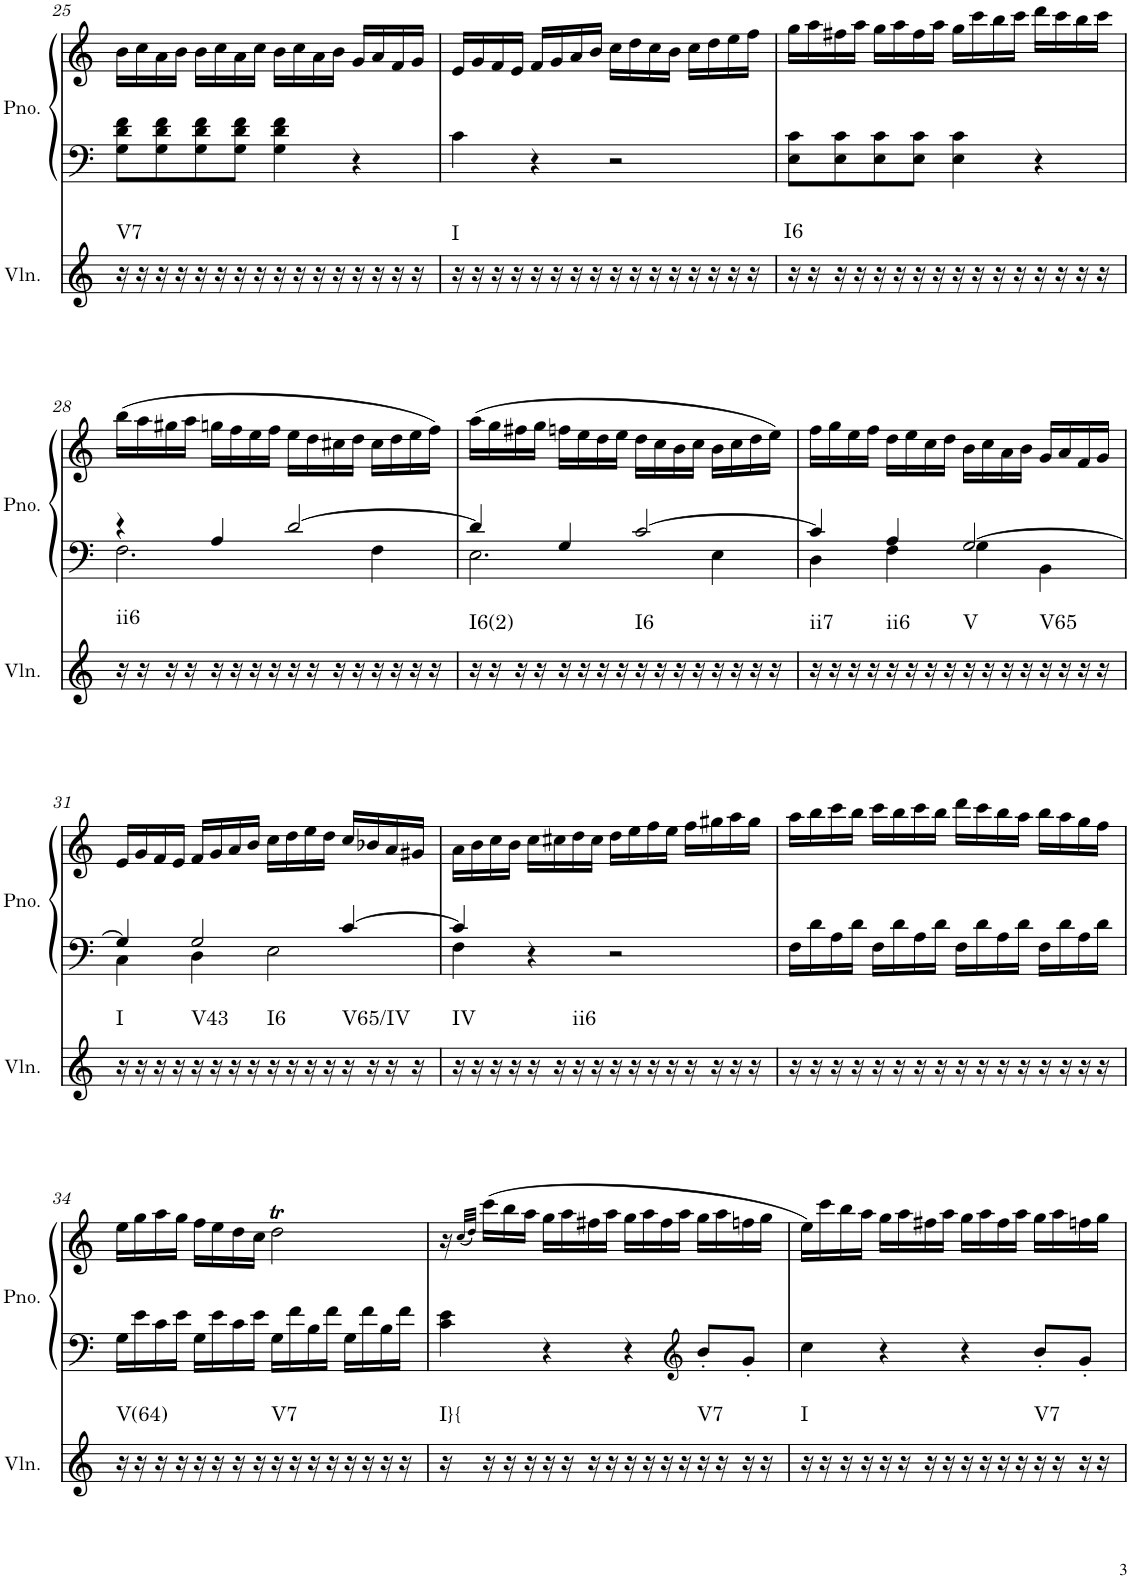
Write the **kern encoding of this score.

**kern	**harte	**kern	**kern
*part2	*part2	*part1	*part1
*staff3	*	*staff2	*staff1
*I"Violin	*	*I"Piano	*
*I'Vln.	*	*I'Pno.	*
!!LO:PB:g=z
*clefG2	*	*clefF4	*clefG2
*k[]	*	*k[]	*k[]
*M4/4	*	*M4/4	*M4/4
*met(c)	*	*met(c)	*met(c)
=25	=25	=25	=25
!	!LO:H:kt=V7	!	!
16r	N	8G\ 8d\ 8f\L	16b\LL
16r	.	.	16cc\
16r	.	8G\ 8d\ 8f\	16a\
16r	.	.	16b\JJ
16r	.	8G\ 8d\ 8f\	16b\LL
16r	.	.	16cc\
16r	.	8G\ 8d\ 8f\J	16a\
16r	.	.	16cc\JJ
16r	.	4G\ 4d\ 4f\	16b\LL
16r	.	.	16cc\
16r	.	.	16a\
16r	.	.	16b\JJ
16r	.	4r	16g/LL
16r	.	.	16a/
16r	.	.	16f/
16r	.	.	16g/JJ
=26	=26	=26	=26
!	!LO:H:kt=I	!	!
16r	N	4c\	16e/LL
16r	.	.	16g/
16r	.	.	16f/
16r	.	.	16e/JJ
16r	.	4r	16f/LL
16r	.	.	16g/
16r	.	.	16a/
16r	.	.	16b/JJ
16r	.	2r	16cc\LL
16r	.	.	16dd\
16r	.	.	16cc\
16r	.	.	16b\JJ
16r	.	.	16cc\LL
16r	.	.	16dd\
16r	.	.	16ee\
16r	.	.	16ff\JJ
=27	=27	=27	=27
!	!LO:H:kt=I6	!	!
16r	N	8E\ 8c\L	16gg\LL
16r	.	.	16aa\
16r	.	8E\ 8c\	16ff#X\
16r	.	.	16aa\JJ
16r	.	8E\ 8c\	16gg\LL
16r	.	.	16aa\
16r	.	8E\ 8c\J	16ff#\
16r	.	.	16aa\JJ
16r	.	4E\ 4c\	16gg\LL
16r	.	.	16ccc\
16r	.	.	16bb\
16r	.	.	16ccc\JJ
16r	.	4r	16ddd\LL
16r	.	.	16ccc\
16r	.	.	16bb\
16r	.	.	16ccc\JJ
!!LO:LB:g=z
=28	=28	=28	=28
*	*	*^	*
!	!LO:H:kt=ii6	!	!	!
16r	N	4r	2.F\	(16bb\LL
16r	.	.	.	16aa\
16r	.	.	.	16gg#X\
16r	.	.	.	16aa\JJ
16r	.	4A/	.	16ggn\LL
16r	.	.	.	16ff\
16r	.	.	.	16ee\
16r	.	.	.	16ff\JJ
16r	.	[2d/	.	16ee\LL
16r	.	.	.	16dd\
16r	.	.	.	16cc#X\
16r	.	.	.	16dd\JJ
16r	.	.	4F\	16cc#\LL
16r	.	.	.	16dd\
16r	.	.	.	16ee\
16r	.	.	.	16ff\JJ)
=29	=29	=29	=29	=29
!	!LO:H:kt=I6(2)	!	!	!
16r	N	4d/]	2.E\	(16aa\LL
16r	.	.	.	16gg\
16r	.	.	.	16ff#X\
16r	.	.	.	16gg\JJ
16r	.	4G/	.	16ffn\LL
16r	.	.	.	16ee\
16r	.	.	.	16dd\
16r	.	.	.	16ee\JJ
!	!LO:H:kt=I6	!	!	!
16r	N	[2c/	.	16dd\LL
16r	.	.	.	16cc\
16r	.	.	.	16b\
16r	.	.	.	16cc\JJ
16r	.	.	4E\	16b\LL
16r	.	.	.	16cc\
16r	.	.	.	16dd\
16r	.	.	.	16ee\JJ)
=30	=30	=30	=30	=30
!	!LO:H:kt=ii7	!	!	!
16r	N	4c/]	4D\	16ff\LL
16r	.	.	.	16gg\
16r	.	.	.	16ee\
16r	.	.	.	16ff\JJ
!	!LO:H:kt=ii6	!	!	!
16r	N	4A/	4F\	16dd\LL
16r	.	.	.	16ee\
16r	.	.	.	16cc\
16r	.	.	.	16dd\JJ
!	!LO:H:kt=V	!	!	!
16r	N	[2G/	4G\	16b\LL
16r	.	.	.	16cc\
16r	.	.	.	16a\
16r	.	.	.	16b\JJ
!	!LO:H:kt=V65	!	!	!
16r	N	.	4BB\	16g/LL
16r	.	.	.	16a/
16r	.	.	.	16f/
16r	.	.	.	16g/JJ
!!LO:LB:g=z
=31	=31	=31	=31	=31
!	!LO:H:kt=I	!	!	!
16r	N	4G/]	4C\	16e/LL
16r	.	.	.	16g/
16r	.	.	.	16f/
16r	.	.	.	16e/JJ
!	!LO:H:kt=V43	!	!	!
16r	N	2G/	4D\	16f/LL
16r	.	.	.	16g/
16r	.	.	.	16a/
16r	.	.	.	16b/JJ
!	!LO:H:kt=I6	!	!	!
16r	N	.	2E\	16cc\LL
16r	.	.	.	16dd\
16r	.	.	.	16ee\
16r	.	.	.	16dd\JJ
!	!LO:H:kt=V65/IV	!	!	!
16r	N	[4c/	.	16cc/LL
16r	.	.	.	16b-X/
16r	.	.	.	16a/
16r	.	.	.	16g#X/JJ
=32	=32	=32	=32	=32
!	!LO:H:kt=IV	!	!	!
16r	N	4c/]	4F\	16a\LL
16r	.	.	.	16b\
16r	.	.	.	16cc\
16r	.	.	.	16b\JJ
16r	.	4r	4ryy	16cc\LL
16r	.	.	.	16cc#X\
!	!LO:H:kt=ii6	!	!	!
16r	N	.	.	16dd\
16r	.	.	.	16cc#\JJ
16r	.	2r	2ryy	16dd\LL
16r	.	.	.	16ee\
16r	.	.	.	16ff\
16r	.	.	.	16ee\JJ
16r	.	.	.	16ff\LL
16r	.	.	.	16gg#X\
16r	.	.	.	16aa\
16r	.	.	.	16gg#\JJ
*	*	*v	*v	*
=33	=33	=33	=33
16r	.	16F\LL	16aa\LL
16r	.	16d\	16bb\
16r	.	16A\	16ccc\
16r	.	16d\JJ	16bb\JJ
16r	.	16F\LL	16ccc\LL
16r	.	16d\	16bb\
16r	.	16A\	16ccc\
16r	.	16d\JJ	16bb\JJ
16r	.	16F\LL	16ddd\LL
16r	.	16d\	16ccc\
16r	.	16A\	16bb\
16r	.	16d\JJ	16aa\JJ
16r	.	16F\LL	16bb\LL
16r	.	16d\	16aa\
16r	.	16A\	16gg\
16r	.	16d\JJ	16ff\JJ
!!LO:LB:g=z
=34	=34	=34	=34
!	!LO:H:kt=V(64)	!	!
16r	N	16G\LL	16ee\LL
16r	.	16e\	16gg\
16r	.	16c\	16aa\
16r	.	16e\JJ	16gg\JJ
16r	.	16G\LL	16ff\LL
16r	.	16e\	16ee\
16r	.	16c\	16dd\
16r	.	16e\JJ	16cc\JJ
!	!LO:H:kt=V7	!	!
16r	N	16G\LL	2ddT\
16r	.	16f\	.
16r	.	16B\	.
16r	.	16f\JJ	.
16r	.	16G\LL	.
16r	.	16f\	.
16r	.	16B\	.
16r	.	16f\JJ	.
=35	=35	=35	=35
!	!LO:H:kt=I}{	!	!
16r	N	4c\ 4e\	16r
.	.	.	(32qcc/LLL
.	.	.	32qdd/JJJ)
16r	.	.	(16ccc\LL
16r	.	.	16bb\
16r	.	.	16aa\JJ
16r	.	4r	16gg\LL
16r	.	.	16aa\
16r	.	.	16ff#X\
16r	.	.	16aa\JJ
16r	.	4r	16gg\LL
16r	.	.	16aa\
16r	.	.	16ff#\
16r	.	.	16aa\JJ
*	*	*clefG2	*
!	!LO:H:kt=V7	!	!
16r	N	8b'/L	16gg\LL
16r	.	.	16aa\
16r	.	8g'/J	16ffn\
16r	.	.	16gg\JJ
=36	=36	=36	=36
!	!LO:H:kt=I	!	!
16r	N	4cc\	16ee\LL)
16r	.	.	16ccc\
16r	.	.	16bb\
16r	.	.	16aa\JJ
16r	.	4r	16gg\LL
16r	.	.	16aa\
16r	.	.	16ff#X\
16r	.	.	16aa\JJ
16r	.	4r	16gg\LL
16r	.	.	16aa\
16r	.	.	16ff#\
16r	.	.	16aa\JJ
!	!LO:H:kt=V7	!	!
16r	N	8b'/L	16gg\LL
16r	.	.	16aa\
16r	.	8g'/J	16ffn\
16r	.	.	16gg\JJ
=	=	=	=
*-	*-	*-	*-
